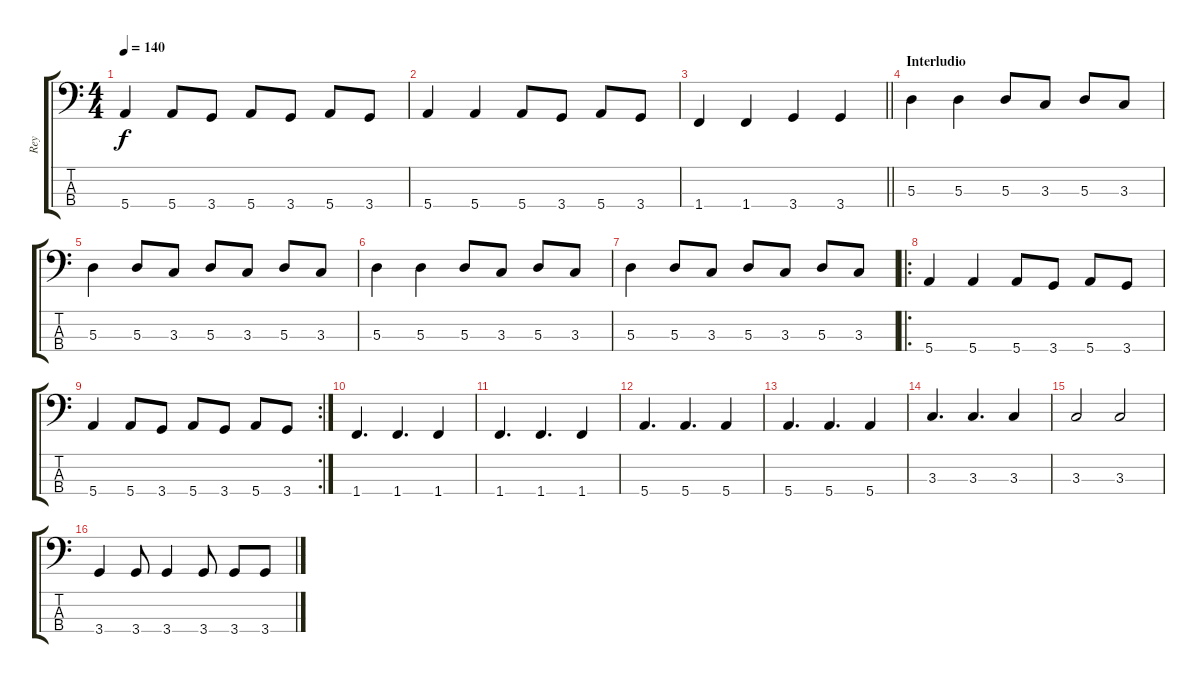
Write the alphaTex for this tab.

\track ("Rey" "Rey") {instrument electricbassfinger}
\staff {score tabs}
\tuning (G2 D2 A1 E1) {hide}
\ts (4 4)
\tempo 140
\clef f4
\ks c
5.4.4{dy f} 5.4.8 3.4.8 5.4.8 3.4.8 5.4.8 3.4.8 |
5.4.4 5.4.4 5.4.8 3.4.8 5.4.8 3.4.8 |
\barLineRight lightlight
1.4.4 1.4.4 3.4.4 3.4.4 |
\section ("" "Interludio")
5.3.4 5.3.4 5.3.8 3.3.8 5.3.8 3.3.8 |
5.3.4 5.3.8 3.3.8 5.3.8 3.3.8 5.3.8 3.3.8 |
5.3.4 5.3.4 5.3.8 3.3.8 5.3.8 3.3.8 |
5.3.4 5.3.8 3.3.8 5.3.8 3.3.8 5.3.8 3.3.8 |
\ro
5.4.4 5.4.4 5.4.8 3.4.8 5.4.8 3.4.8 |
\rc 2
5.4.4 5.4.8 3.4.8 5.4.8 3.4.8 5.4.8 3.4.8 |
1.4.4{d} 1.4.4{d} 1.4.4 |
1.4.4{d} 1.4.4{d} 1.4.4 |
5.4.4{d} 5.4.4{d} 5.4.4 |
5.4.4{d} 5.4.4{d} 5.4.4 |
3.3.4{d} 3.3.4{d} 3.3.4 |
3.3.2 3.3.2 |
3.4.4 3.4.8 3.4.4 3.4.8 3.4.8 3.4.8
